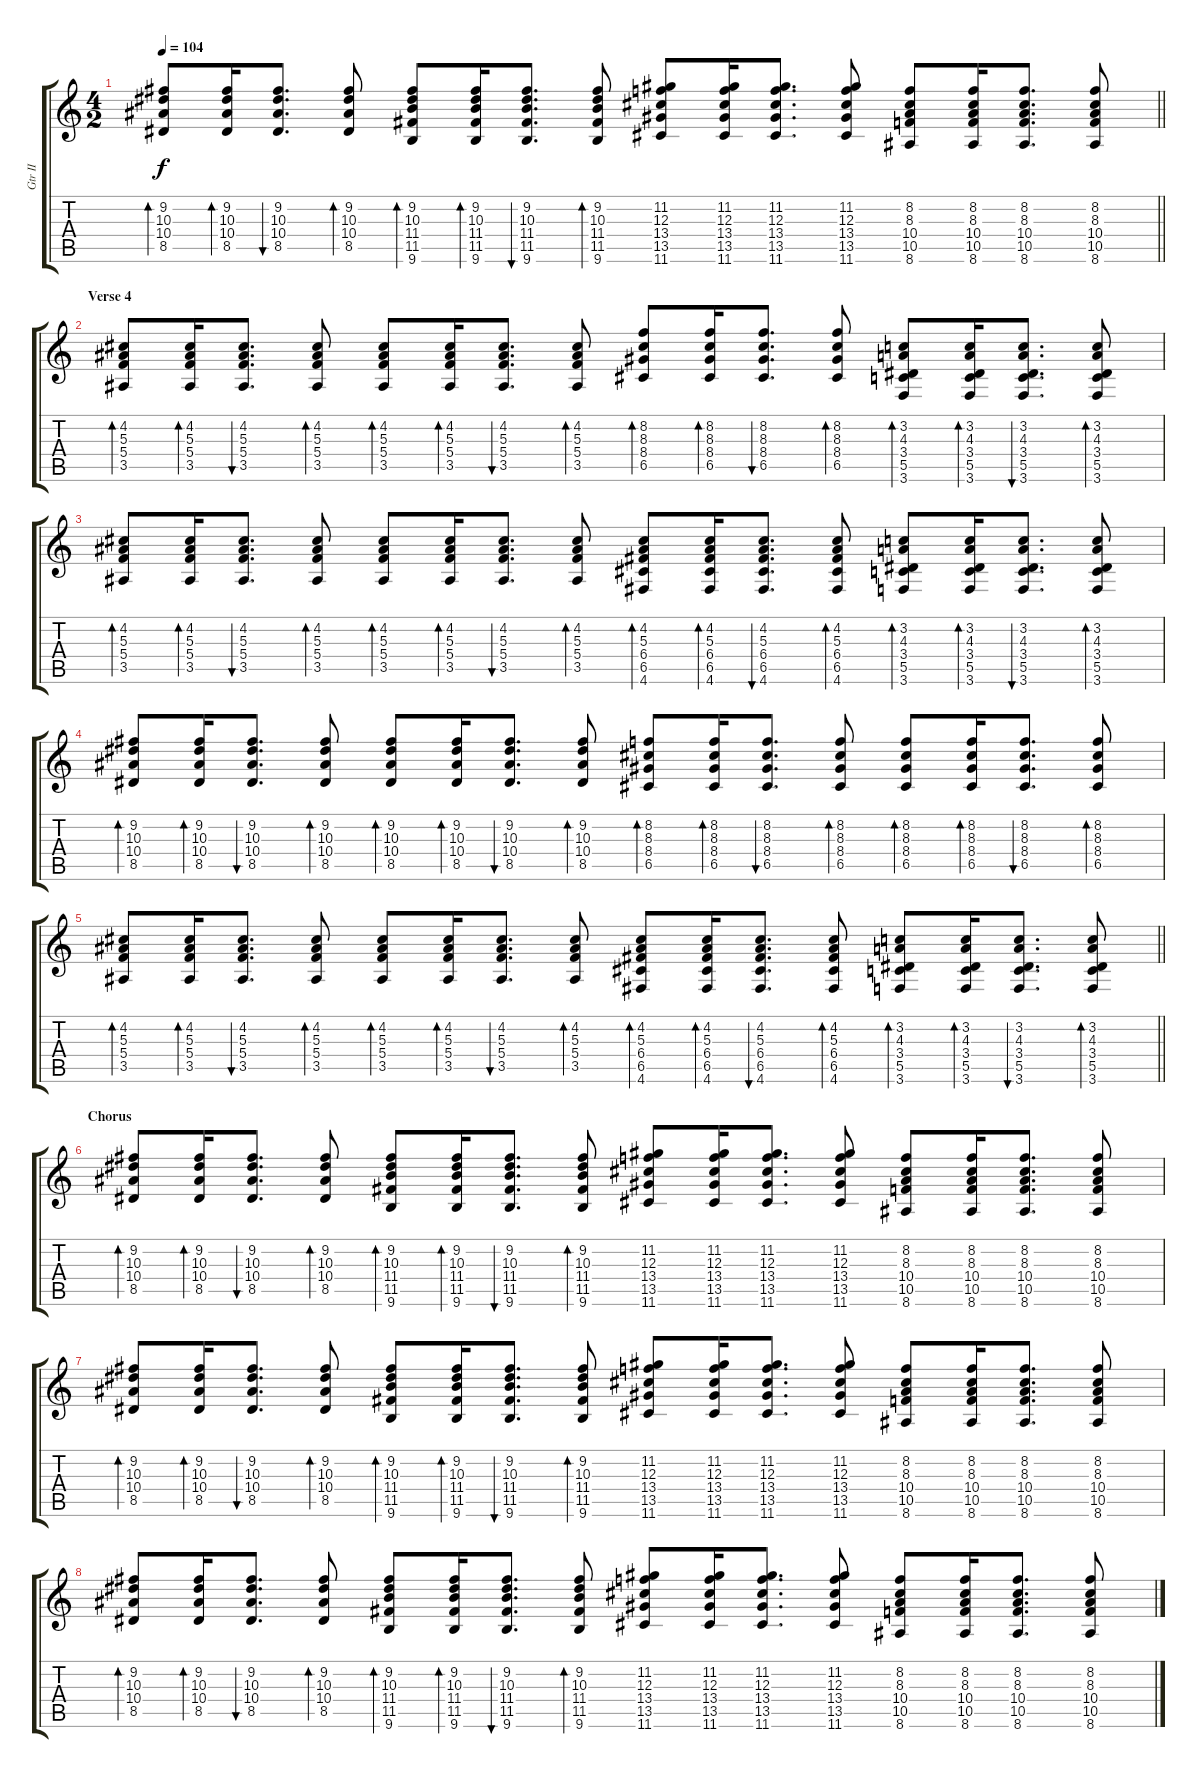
\track ("Gtr II" "Gtr II") {instrument acousticguitarsteel}
\staff {score tabs}
\tuning (D4 A3 F3 C3 G2 D2) {hide}
\ts (4 2)
\tempo 104
\clef g2
\barLineRight lightlight
\ks c
(9.2 10.3 10.4 8.5).8{bd 60 dy f} (9.2 10.3 10.4 8.5).16{bd 30} (9.2 10.3 10.4 8.5).8{d bu 30} (9.2 10.3 10.4 8.5).8{bd 60} (9.2 10.3 11.4 11.5 9.6).8{bd 60} (9.2 10.3 11.4 11.5 9.6).16{bd 30} (9.2 10.3 11.4 11.5 9.6).8{d bu 30} (9.2 10.3 11.4 11.5 9.6).8{bd 60} (11.2 12.3 13.4 13.5 11.6).8 (11.2 12.3 13.4 13.5 11.6).16 (11.2 12.3 13.4 13.5 11.6).8{d} (11.2 12.3 13.4 13.5 11.6).8 (8.2 8.3 10.4 10.5 8.6).8 (8.2 8.3 10.4 10.5 8.6).16 (8.2 8.3 10.4 10.5 8.6).8{d} (8.2 8.3 10.4 10.5 8.6).8 |
\section ("" "Verse 4")
(4.2 5.3 5.4 3.5).8{bd 60} (4.2 5.3 5.4 3.5).16{bd 30} (4.2 5.3 5.4 3.5).8{d bu 30} (4.2 5.3 5.4 3.5).8{bd 60} (4.2 5.3 5.4 3.5).8{bd 60} (4.2 5.3 5.4 3.5).16{bd 30} (4.2 5.3 5.4 3.5).8{d bu 30} (4.2 5.3 5.4 3.5).8{bd 60} (8.2 8.3 8.4 6.5).8{bd 60} (8.2 8.3 8.4 6.5).16{bd 30} (8.2 8.3 8.4 6.5).8{d bu 30} (8.2 8.3 8.4 6.5).8{bd 60} (3.2 4.3 3.4 5.5 3.6).8{bd 60} (3.2 4.3 3.4 5.5 3.6).16{bd 30} (3.2 4.3 3.4 5.5 3.6).8{d bu 30} (3.2 4.3 3.4 5.5 3.6).8{bd 60} |
(4.2 5.3 5.4 3.5).8{bd 60} (4.2 5.3 5.4 3.5).16{bd 30} (4.2 5.3 5.4 3.5).8{d bu 30} (4.2 5.3 5.4 3.5).8{bd 60} (4.2 5.3 5.4 3.5).8{bd 60} (4.2 5.3 5.4 3.5).16{bd 30} (4.2 5.3 5.4 3.5).8{d bu 30} (4.2 5.3 5.4 3.5).8{bd 60} (4.2 5.3 6.4 6.5 4.6).8{bd 60} (4.2 5.3 6.4 6.5 4.6).16{bd 30} (4.2 5.3 6.4 6.5 4.6).8{d bu 30} (4.2 5.3 6.4 6.5 4.6).8{bd 60} (3.2 4.3 3.4 5.5 3.6).8{bd 60} (3.2 4.3 3.4 5.5 3.6).16{bd 30} (3.2 4.3 3.4 5.5 3.6).8{d bu 30} (3.2 4.3 3.4 5.5 3.6).8{bd 60} |
(9.2 10.3 10.4 8.5).8{bd 60} (9.2 10.3 10.4 8.5).16{bd 30} (9.2 10.3 10.4 8.5).8{d bu 30} (9.2 10.3 10.4 8.5).8{bd 60} (9.2 10.3 10.4 8.5).8{bd 60} (9.2 10.3 10.4 8.5).16{bd 30} (9.2 10.3 10.4 8.5).8{d bu 30} (9.2 10.3 10.4 8.5).8{bd 60} (8.2 8.3 8.4 6.5).8{bd 60} (8.2 8.3 8.4 6.5).16{bd 30} (8.2 8.3 8.4 6.5).8{d bu 30} (8.2 8.3 8.4 6.5).8{bd 60} (8.2 8.3 8.4 6.5).8{bd 60} (8.2 8.3 8.4 6.5).16{bd 30} (8.2 8.3 8.4 6.5).8{d bu 30} (8.2 8.3 8.4 6.5).8{bd 60} |
\barLineRight lightlight
(4.2 5.3 5.4 3.5).8{bd 60} (4.2 5.3 5.4 3.5).16{bd 30} (4.2 5.3 5.4 3.5).8{d bu 30} (4.2 5.3 5.4 3.5).8{bd 60} (4.2 5.3 5.4 3.5).8{bd 60} (4.2 5.3 5.4 3.5).16{bd 30} (4.2 5.3 5.4 3.5).8{d bu 30} (4.2 5.3 5.4 3.5).8{bd 60} (4.2 5.3 6.4 6.5 4.6).8{bd 60} (4.2 5.3 6.4 6.5 4.6).16{bd 30} (4.2 5.3 6.4 6.5 4.6).8{d bu 30} (4.2 5.3 6.4 6.5 4.6).8{bd 60} (3.2 4.3 3.4 5.5 3.6).8{bd 60} (3.2 4.3 3.4 5.5 3.6).16{bd 30} (3.2 4.3 3.4 5.5 3.6).8{d bu 30} (3.2 4.3 3.4 5.5 3.6).8{bd 60} |
\section ("" "Chorus")
(9.2 10.3 10.4 8.5).8{bd 60} (9.2 10.3 10.4 8.5).16{bd 30} (9.2 10.3 10.4 8.5).8{d bu 30} (9.2 10.3 10.4 8.5).8{bd 60} (9.2 10.3 11.4 11.5 9.6).8{bd 60} (9.2 10.3 11.4 11.5 9.6).16{bd 30} (9.2 10.3 11.4 11.5 9.6).8{d bu 30} (9.2 10.3 11.4 11.5 9.6).8{bd 60} (11.2 12.3 13.4 13.5 11.6).8 (11.2 12.3 13.4 13.5 11.6).16 (11.2 12.3 13.4 13.5 11.6).8{d} (11.2 12.3 13.4 13.5 11.6).8 (8.2 8.3 10.4 10.5 8.6).8 (8.2 8.3 10.4 10.5 8.6).16 (8.2 8.3 10.4 10.5 8.6).8{d} (8.2 8.3 10.4 10.5 8.6).8 |
(9.2 10.3 10.4 8.5).8{bd 60} (9.2 10.3 10.4 8.5).16{bd 30} (9.2 10.3 10.4 8.5).8{d bu 30} (9.2 10.3 10.4 8.5).8{bd 60} (9.2 10.3 11.4 11.5 9.6).8{bd 60} (9.2 10.3 11.4 11.5 9.6).16{bd 30} (9.2 10.3 11.4 11.5 9.6).8{d bu 30} (9.2 10.3 11.4 11.5 9.6).8{bd 60} (11.2 12.3 13.4 13.5 11.6).8 (11.2 12.3 13.4 13.5 11.6).16 (11.2 12.3 13.4 13.5 11.6).8{d} (11.2 12.3 13.4 13.5 11.6).8 (8.2 8.3 10.4 10.5 8.6).8 (8.2 8.3 10.4 10.5 8.6).16 (8.2 8.3 10.4 10.5 8.6).8{d} (8.2 8.3 10.4 10.5 8.6).8 |
(9.2 10.3 10.4 8.5).8{bd 60} (9.2 10.3 10.4 8.5).16{bd 30} (9.2 10.3 10.4 8.5).8{d bu 30} (9.2 10.3 10.4 8.5).8{bd 60} (9.2 10.3 11.4 11.5 9.6).8{bd 60} (9.2 10.3 11.4 11.5 9.6).16{bd 30} (9.2 10.3 11.4 11.5 9.6).8{d bu 30} (9.2 10.3 11.4 11.5 9.6).8{bd 60} (11.2 12.3 13.4 13.5 11.6).8 (11.2 12.3 13.4 13.5 11.6).16 (11.2 12.3 13.4 13.5 11.6).8{d} (11.2 12.3 13.4 13.5 11.6).8 (8.2 8.3 10.4 10.5 8.6).8 (8.2 8.3 10.4 10.5 8.6).16 (8.2 8.3 10.4 10.5 8.6).8{d} (8.2 8.3 10.4 10.5 8.6).8
